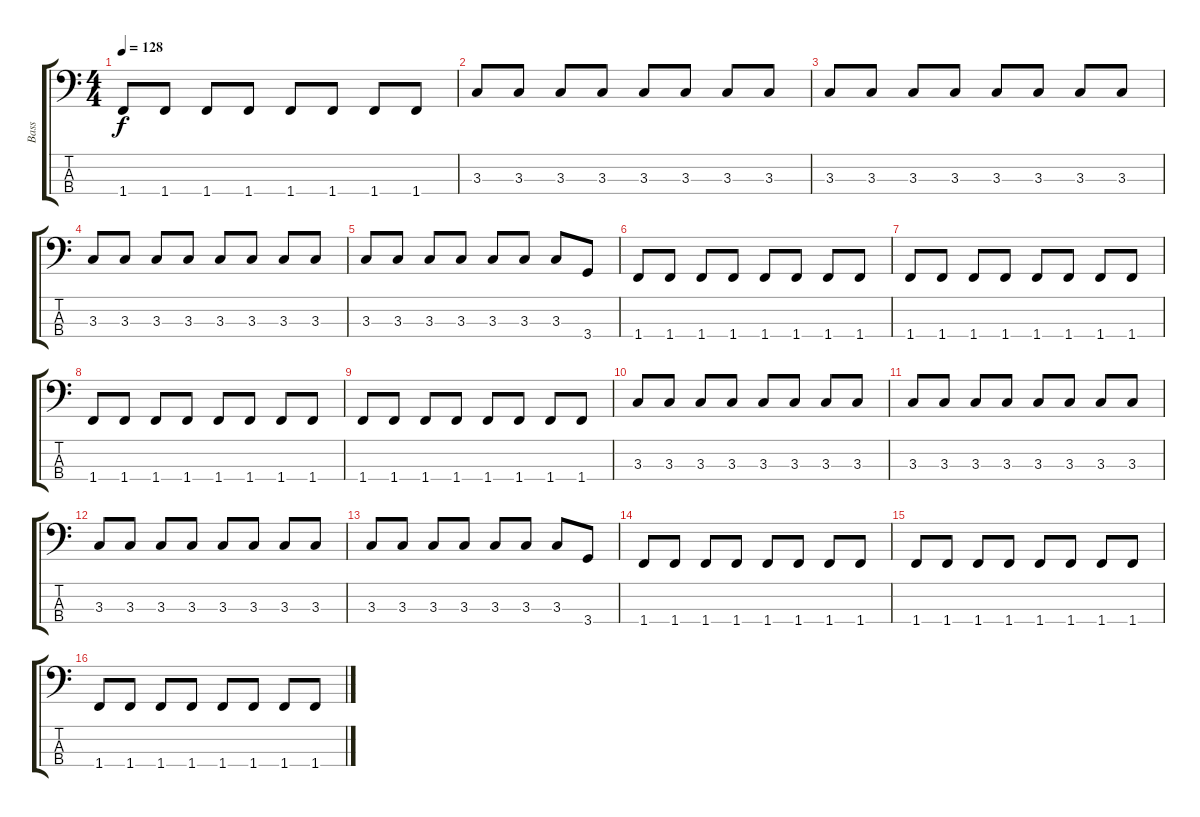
\track ("Bass" "Bass") {instrument electricbassfinger}
\staff {score tabs}
\tuning (G2 D2 A1 E1) {hide}
\ts (4 4)
\tempo 128
\clef f4
\ks c
1.4.8{dy f} 1.4.8 1.4.8 1.4.8 1.4.8 1.4.8 1.4.8 1.4.8 |
3.3.8 3.3.8 3.3.8 3.3.8 3.3.8 3.3.8 3.3.8 3.3.8 |
3.3.8 3.3.8 3.3.8 3.3.8 3.3.8 3.3.8 3.3.8 3.3.8 |
3.3.8 3.3.8 3.3.8 3.3.8 3.3.8 3.3.8 3.3.8 3.3.8 |
3.3.8 3.3.8 3.3.8 3.3.8 3.3.8 3.3.8 3.3.8 3.4.8 |
1.4.8 1.4.8 1.4.8 1.4.8 1.4.8 1.4.8 1.4.8 1.4.8 |
1.4.8 1.4.8 1.4.8 1.4.8 1.4.8 1.4.8 1.4.8 1.4.8 |
1.4.8 1.4.8 1.4.8 1.4.8 1.4.8 1.4.8 1.4.8 1.4.8 |
1.4.8 1.4.8 1.4.8 1.4.8 1.4.8 1.4.8 1.4.8 1.4.8 |
3.3.8 3.3.8 3.3.8 3.3.8 3.3.8 3.3.8 3.3.8 3.3.8 |
3.3.8 3.3.8 3.3.8 3.3.8 3.3.8 3.3.8 3.3.8 3.3.8 |
3.3.8 3.3.8 3.3.8 3.3.8 3.3.8 3.3.8 3.3.8 3.3.8 |
3.3.8 3.3.8 3.3.8 3.3.8 3.3.8 3.3.8 3.3.8 3.4.8 |
1.4.8 1.4.8 1.4.8 1.4.8 1.4.8 1.4.8 1.4.8 1.4.8 |
1.4.8 1.4.8 1.4.8 1.4.8 1.4.8 1.4.8 1.4.8 1.4.8 |
1.4.8 1.4.8 1.4.8 1.4.8 1.4.8 1.4.8 1.4.8 1.4.8
